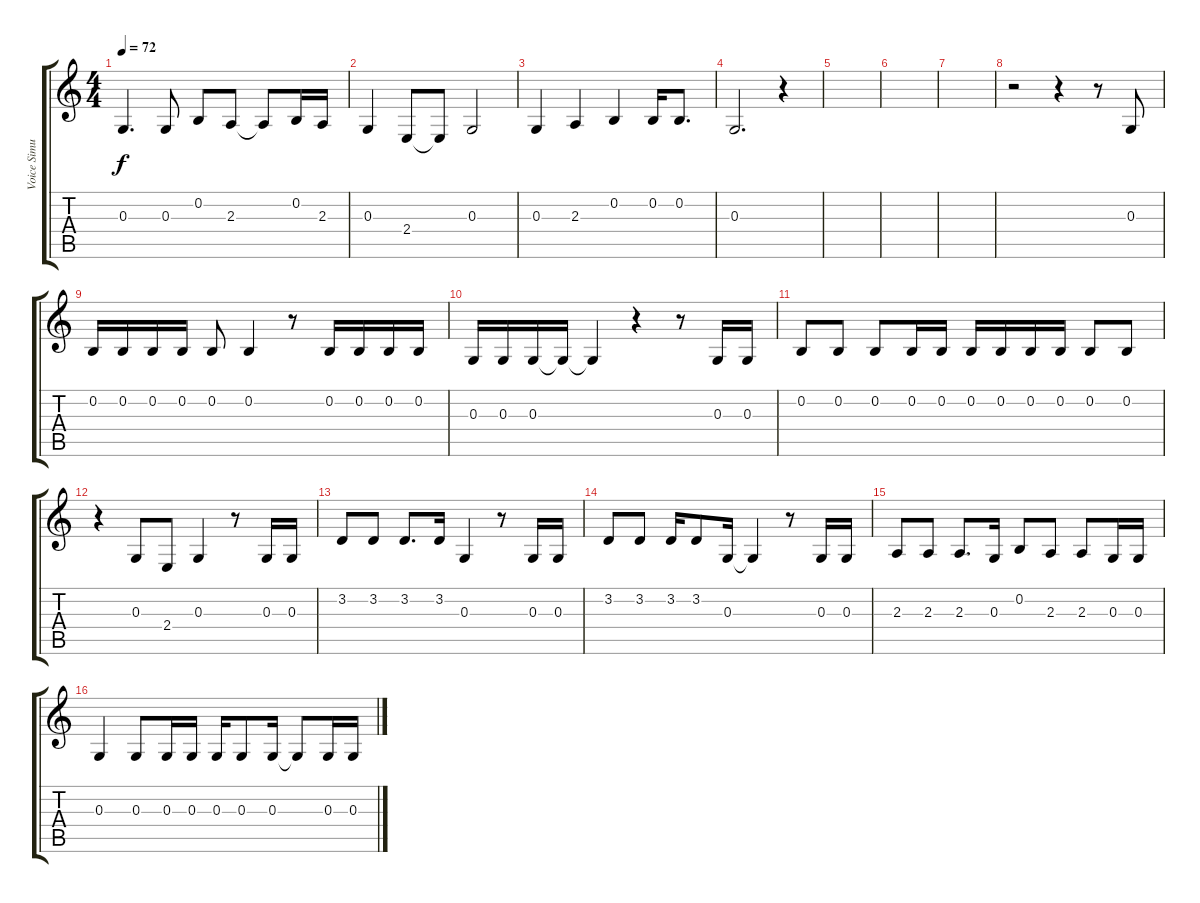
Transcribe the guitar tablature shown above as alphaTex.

\track ("Voice Simulation" "Voice Simu") {instrument lead6voice}
\staff {score tabs}
\tuning (E4 B3 G3 D3 A2 E2) {hide}
\ts (4 4)
\tempo 72
\clef g2
\ks c
0.3.4{d dy f} 0.3.8 0.2.8 2.3.8 2.3{t}.8 0.2.16 2.3.16 |
0.3.4 2.4.8 2.4{t}.8 0.3.2 |
0.3.4 2.3.4 0.2.4 0.2.16 0.2.8{d} |
0.3.2{d} r.4 |
|
|
|
r.2 r.4 r.8 0.3.8 |
0.2.16 0.2.16 0.2.16 0.2.16 0.2.8 0.2.4 r.8 0.2.16 0.2.16 0.2.16 0.2.16 |
0.3.16 0.3.16 0.3.16 0.3{t}.16 0.3{t}.4 r.4 r.8 0.3.16 0.3.16 |
0.2.8 0.2.8 0.2.8 0.2.16 0.2.16 0.2.16 0.2.16 0.2.16 0.2.16 0.2.8 0.2.8 |
r.4 0.3.8 2.4.8 0.3.4 r.8 0.3.16 0.3.16 |
3.2.8 3.2.8 3.2.8{d} 3.2.16 0.3.4 r.8 0.3.16 0.3.16 |
3.2.8 3.2.8 3.2.16 3.2.8 0.3.16 0.3{t}.4 r.8 0.3.16 0.3.16 |
2.3.8 2.3.8 2.3.8{d} 0.3.16 0.2.8 2.3.8 2.3.8 0.3.16 0.3.16 |
0.3.4 0.3.8 0.3.16 0.3.16 0.3.16 0.3.8 0.3.16 0.3{t}.8 0.3.16 0.3.16
